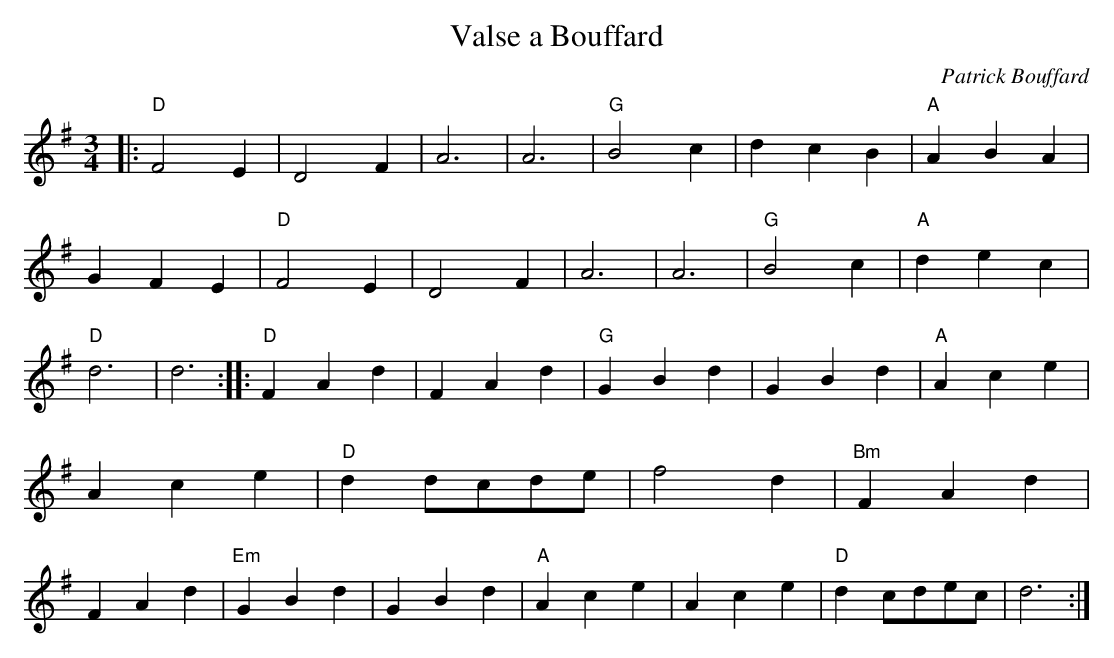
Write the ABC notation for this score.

X:1
T:Valse a Bouffard
C:Patrick Bouffard
M:3/4
L:1/4
E:14
K:G
|:"D"F2 E|D2 F|A3|A3|"G"B2 c|dcB|"A"ABA|GFE|\
"D"F2 E|D2 F|A3|A3|"G"B2 c|"A"dec|"D"d3|d3::\
"D"FAd|FAd|"G"GBd|GBd|"A"Ace|Ace|"D"d d/c/d/e/|f2 d|\
"Bm"FAd|FAd|"Em"GBd|GBd|"A"Ace|Ace|"D"d c/d/e/c/|d3:|**
